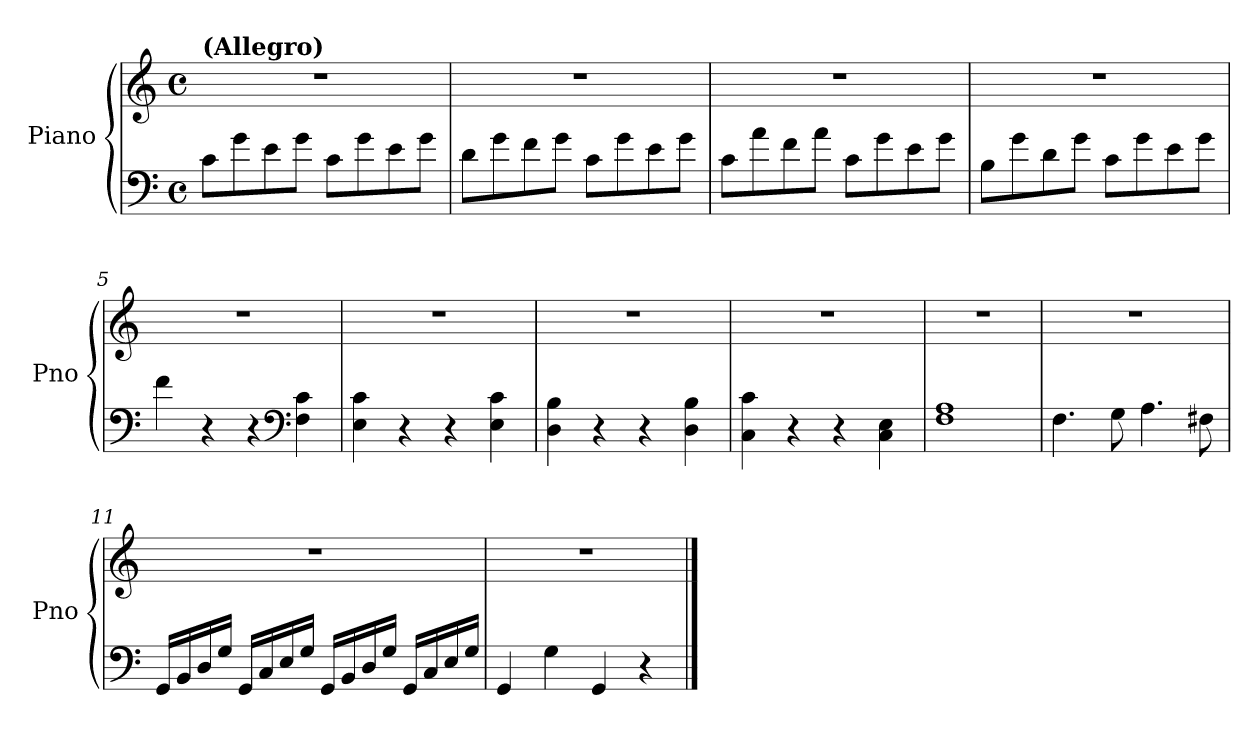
**kern	**kern
*part1	*part1
*staff2	*staff1
*I"Piano	*
*I'Pno	*
*clefF4	*clefG2
*k[]	*k[]
*M4/4	*M4/4
*met(c)	*met(c)
*MM124	*MM124
=1	=1
!	!LO:TX:a:B:t=(Allegro)
8c\L	1r
8g\	.
8e\	.
8g\J	.
8c\L	.
8g\	.
8e\	.
8g\J	.
=2	=2
8d\L	1r
8g\	.
8f\	.
8g\J	.
8c\L	.
8g\	.
8e\	.
8g\J	.
=3	=3
8c\L	1r
8a\	.
8f\	.
8a\J	.
8c\L	.
8g\	.
8e\	.
8g\J	.
=4	=4
8B\L	1r
8g\	.
8d\	.
8g\J	.
8c\L	.
8g\	.
8e\	.
8g\J	.
!!LO:LB:g=z
=5	=5
4f\	1r
4r	.
4r	.
*clefF4	*
4F\ 4c\	.
!!LO:LB:g=z
=6	=6
4E\ 4c\	1r
4r	.
4r	.
4E\ 4c\	.
=7	=7
4D\ 4B\	1r
4r	.
4r	.
4D\ 4B\	.
=8	=8
4C\ 4c\	1r
4r	.
4r	.
4C\ 4E\	.
=9	=9
1F 1A	1r
=10	=10
4.F\	1r
8G\	.
4.A\	.
8F#X\	.
=11	=11
16GG/LL	1r
16BB/	.
16D/	.
16G/JJ	.
16GG/LL	.
16C/	.
16E/	.
16G/JJ	.
16GG/LL	.
16BB/	.
16D/	.
16G/JJ	.
16GG/LL	.
16C/	.
16E/	.
16G/JJ	.
=12	=12
4GG/	1r
4G\	.
4GG/	.
4r	.
==	==
*-	*-
